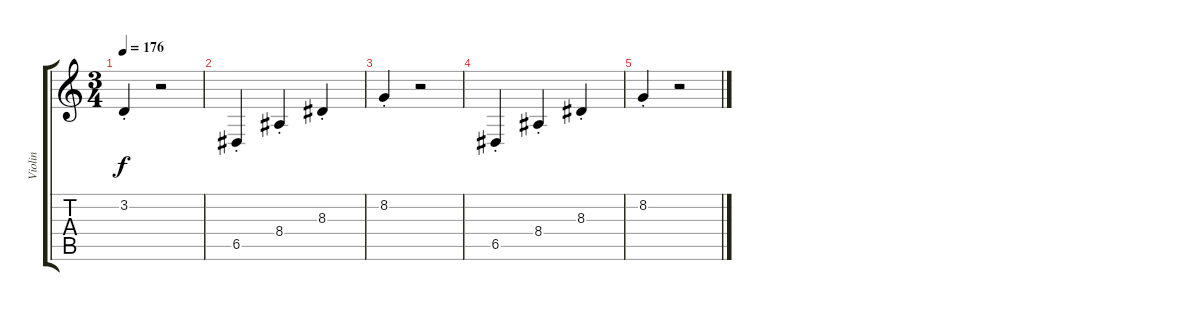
\track ("Violin" "Violin") {instrument violin}
\staff {score tabs}
\tuning (E4 B3 G3 D3 A2 E2) {hide}
\ts (3 4)
\tempo 176
\clef g2
\ks c
3.2{st}.4{dy f} r.2 |
6.5{st}.4 8.4{st}.4 8.3{st}.4 |
8.2{st}.4 r.2 |
6.5{st}.4 8.4{st}.4 8.3{st}.4 |
8.2{st}.4 r.2
